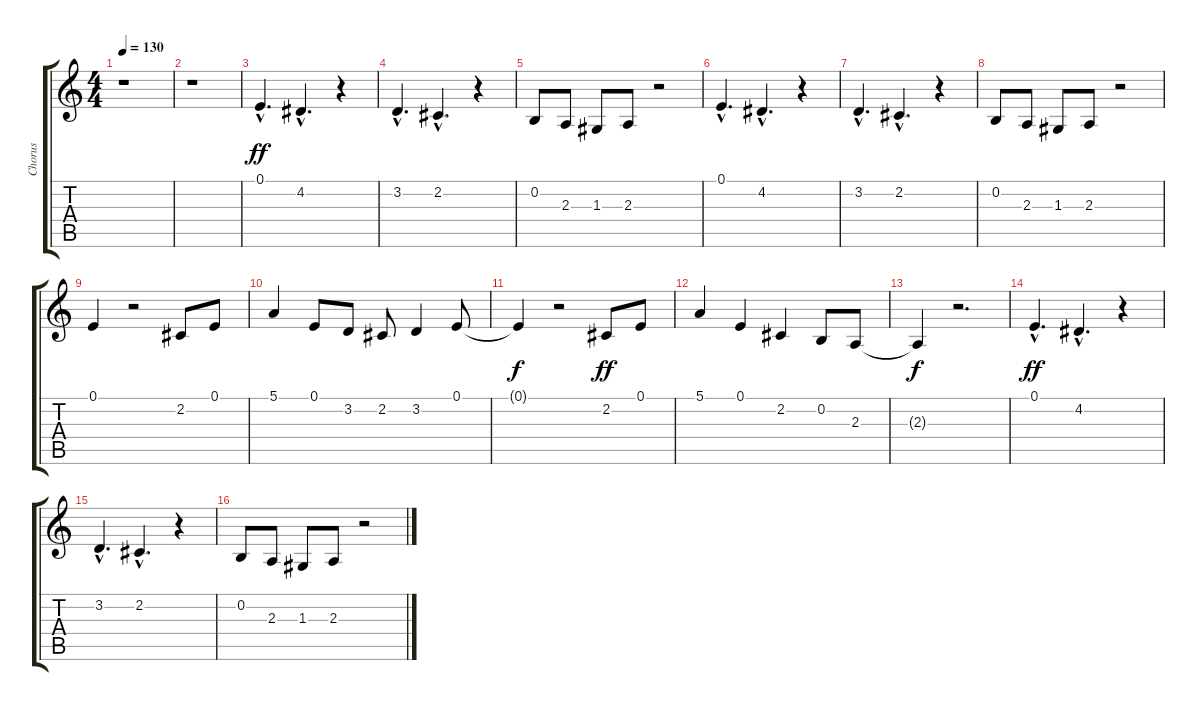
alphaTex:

\track ("Chorus" "Chorus") {instrument clarinet}
\staff {score tabs}
\tuning (E4 B3 G3 D3 A2 E2) {hide}
\ts (4 4)
\tempo 130
\clef g2
\ks c
r.1{dy f} |
r.1 |
0.1{hac}.4{d dy ff} 4.2{hac}.4{d} r.4 |
3.2{hac}.4{d} 2.2{hac}.4{d} r.4 |
0.2.8 2.3.8 1.3.8 2.3.8 r.2 |
0.1{hac}.4{d} 4.2{hac}.4{d} r.4 |
3.2{hac}.4{d} 2.2{hac}.4{d} r.4 |
0.2.8 2.3.8 1.3.8 2.3.8 r.2 |
0.1.4 r.2 2.2.8 0.1.8 |
5.1.4 0.1.8 3.2.8 2.2.8 3.2.4 0.1.8 |
0.1{t}.4{dy f} r.2 2.2.8{dy ff} 0.1.8 |
5.1.4 0.1.4 2.2.4 0.2.8 2.3.8 |
2.3{t}.4{dy f} r.2{d} |
0.1{hac}.4{d dy ff} 4.2{hac}.4{d} r.4 |
3.2{hac}.4{d} 2.2{hac}.4{d} r.4 |
0.2.8 2.3.8 1.3.8 2.3.8 r.2
